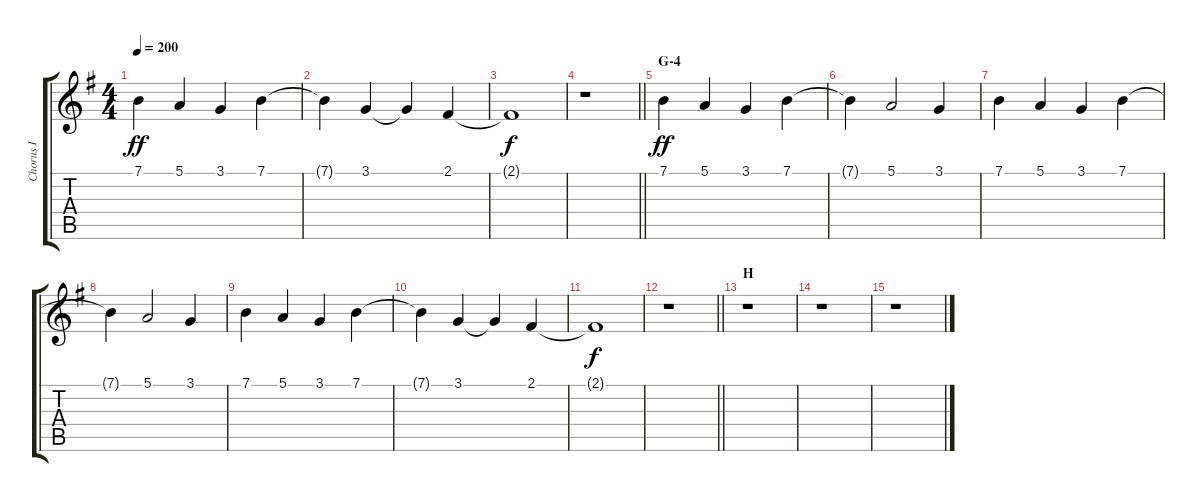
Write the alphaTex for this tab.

\track ("Chorus I" "Chorus I") {instrument voiceoohs}
\staff {score tabs}
\tuning (E4 B3 G3 D3 A2 E2) {hide}
\ts (4 4)
\tempo 200
\clef g2
\ks g
7.1.4{dy ff} 5.1.4 3.1.4 7.1.4 |
7.1{t}.4 3.1.4 3.1{t}.4 2.1.4 |
2.1{t}.1{dy f} |
\barLineRight lightlight
r.1 |
\section ("" "G-4")
7.1.4{dy ff} 5.1.4 3.1.4 7.1.4 |
7.1{t}.4 5.1.2 3.1.4 |
7.1.4 5.1.4 3.1.4 7.1.4 |
7.1{t}.4 5.1.2 3.1.4 |
7.1.4 5.1.4 3.1.4 7.1.4 |
7.1{t}.4 3.1.4 3.1{t}.4 2.1.4 |
2.1{t}.1{dy f} |
\barLineRight lightlight
r.1 |
\section ("" "H")
r.1 |
r.1 |
r.1
